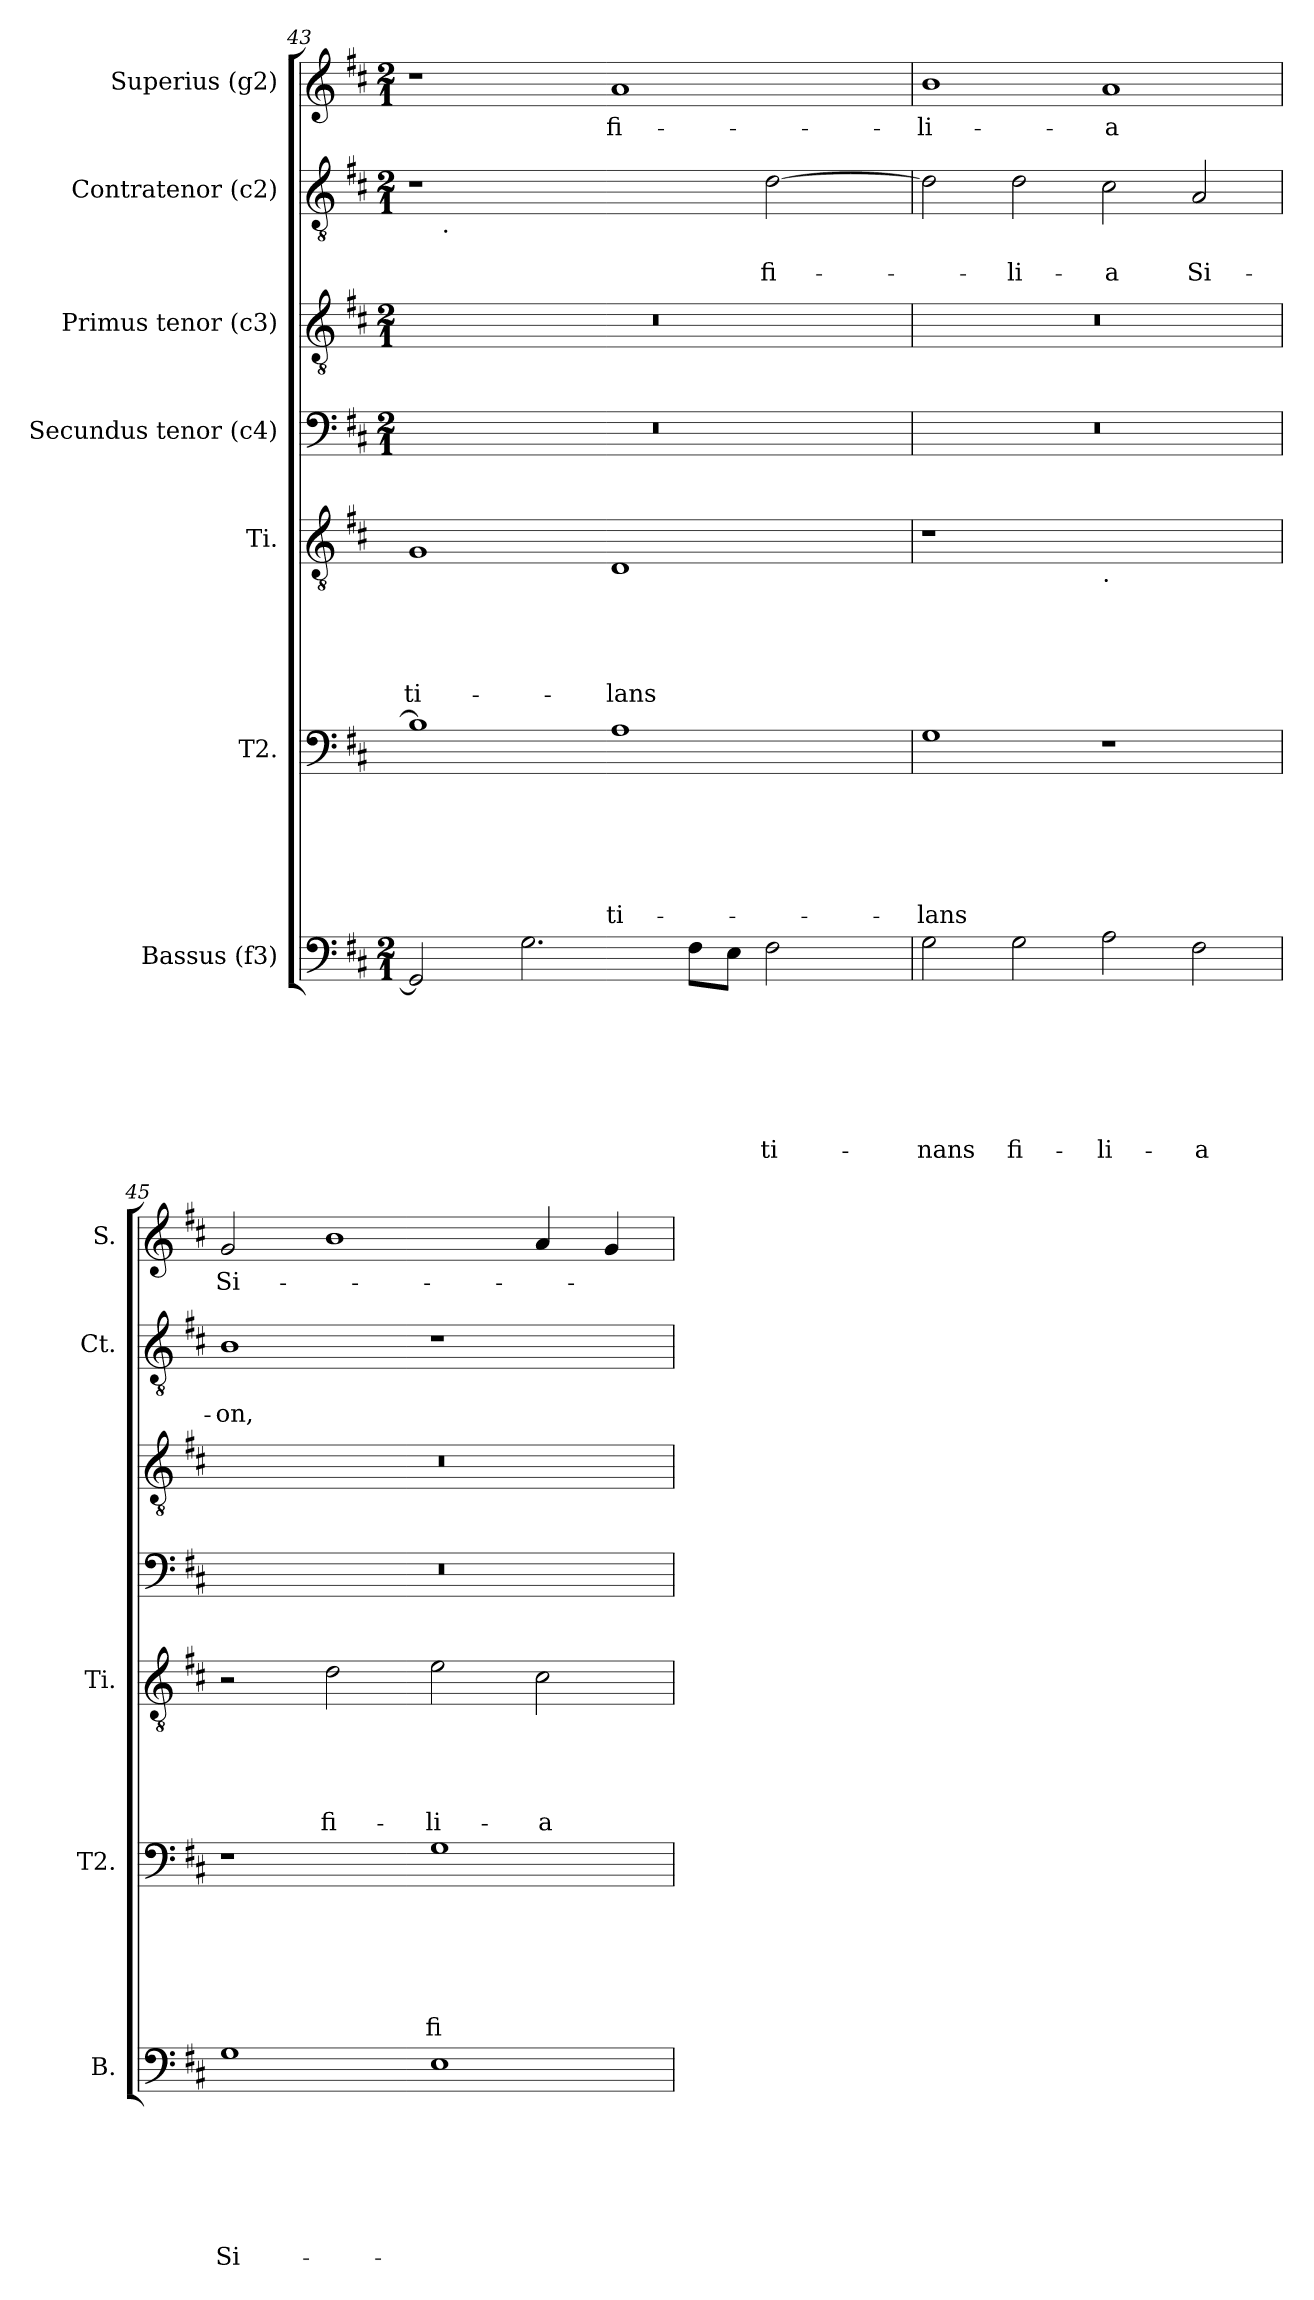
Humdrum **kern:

**kern	**text	**text	**text	**text	**text	**text	**text	**kern	**text	**text	**text	**text	**text	**text	**kern	**text	**text	**text	**text	**text	**kern	**kern	**kern	**text	**text	**kern	**text
*part7	*part7	*part7	*part7	*part7	*part7	*part7	*part7	*part6	*part6	*part6	*part6	*part6	*part6	*part6	*part5	*part5	*part5	*part5	*part5	*part5	*part4	*part3	*part2	*part2	*part2	*part1	*part1
*staff7	*staff7	*staff7	*staff7	*staff7	*staff7	*staff7	*staff7	*staff6	*staff6	*staff6	*staff6	*staff6	*staff6	*staff6	*staff5	*staff5	*staff5	*staff5	*staff5	*staff5	*staff4	*staff3	*staff2	*staff2	*staff2	*staff1	*staff1
*I"Bassus (f3)	*	*	*	*	*	*	*	*I"T2.	*	*	*	*	*	*	*I"Ti.	*	*	*	*	*	*I"Secundus tenor (c4)	*I"Primus tenor (c3)	*I"Contratenor (c2)	*	*	*I"Superius (g2)	*
*I'B.	*	*	*	*	*	*	*	*I'T2.	*	*	*	*	*	*	*I'Ti.	*	*	*	*	*	*	*	*I'Ct.	*	*	*I'S.	*
*clefF4	*	*	*	*	*	*	*	*clefF4	*	*	*	*	*	*	*clefGv2	*	*	*	*	*	*clefF4	*clefGv2	*clefGv2	*	*	*clefG2	*
*k[f#c#]	*	*	*	*	*	*	*	*k[f#c#]	*	*	*	*	*	*	*k[f#c#]	*	*	*	*	*	*k[f#c#]	*k[f#c#]	*k[f#c#]	*	*	*k[f#c#]	*
*D:	*	*	*	*	*	*	*	*D:	*	*	*	*	*	*	*D:	*	*	*	*	*	*D:	*D:	*D:	*	*	*D:	*
*M2/1	*	*	*	*	*	*	*	*	*	*	*	*	*	*	*	*	*	*	*	*	*M2/1	*M2/1	*M2/1	*	*	*M2/1	*
=43	=43	=43	=43	=43	=43	=43	=43	=43	=43	=43	=43	=43	=43	=43	=43	=43	=43	=43	=43	=43	=43	=43	=43	=43	=43	=43	=43
!	!	!	!	!	!	!	!	!	!	!	!	!	!	!	!	!	!	!	!	!LO:LY:b	!	!	!	!	!	!	!
*	*	*	*	*	*	*	*	*	*	*	*	*	*	*	*	*	*	*	*	*	*	*	*^	*	*	*	*
2GG/]	.	.	.	.	.	.	.	1B]	.	.	.	.	.	.	1G	.	.	.	.	-ti-	0r	0r	1r	16.ryy	.	.	1r	.
!	!	!	!	!	!	!	!	!	!	!	!	!	!	!	!	!	!	!	!	!	!	!	!	!LO:TX:b:t=.	!	!	!	!
.	.	.	.	.	.	.	.	.	.	.	.	.	.	.	.	.	.	.	.	.	.	.	.	1ryy	.	.	.	.
2.G\	.	.	.	.	.	.	.	.	.	.	.	.	.	.	.	.	.	.	.	.	.	.	.	.	.	.	.	.
!	!	!	!	!	!	!	!	!	!	!	!	!	!	!LO:LY:b	!	!	!	!	!	!LO:LY:b	!	!	!	!	!	!	!	!LO:LY:b
.	.	.	.	.	.	.	.	1A	.	.	.	.	.	-ti-	1D	.	.	.	.	-lans	.	.	2ryy	.	.	.	1a	fi-
.	.	.	.	.	.	.	.	.	.	.	.	.	.	.	.	.	.	.	.	.	.	.	.	2ryy	.	.	.	.
8F#\L	.	.	.	.	.	.	.	.	.	.	.	.	.	.	.	.	.	.	.	.	.	.	.	.	.	.	.	.
8E\J	.	.	.	.	.	.	.	.	.	.	.	.	.	.	.	.	.	.	.	.	.	.	.	.	.	.	.	.
!	!	!	!	!	!	!	!LO:LY:b	!	!	!	!	!	!	!	!	!	!	!	!	!	!	!	!	!	!	!LO:LY:b	!	!
2F#\	.	.	.	.	.	.	-ti-	.	.	.	.	.	.	.	.	.	.	.	.	.	.	.	[>2d\	.	.	fi-	.	.
.	.	.	.	.	.	.	.	.	.	.	.	.	.	.	.	.	.	.	.	.	.	.	.	4ryy	.	.	.	.
.	.	.	.	.	.	.	.	.	.	.	.	.	.	.	.	.	.	.	.	.	.	.	.	8ryy	.	.	.	.
.	.	.	.	.	.	.	.	.	.	.	.	.	.	.	.	.	.	.	.	.	.	.	.	32ryy	.	.	.	.
!!LO:PB:g=z
=44	=44	=44	=44	=44	=44	=44	=44	=44	=44	=44	=44	=44	=44	=44	=44	=44	=44	=44	=44	=44	=44	=44	=44	=44	=44	=44	=44	=44
!	!	!	!	!	!	!	!LO:LY:b	!	!	!	!	!	!	!LO:LY:b	!	!	!	!	!	!	!	!	!	!	!	!	!	!LO:LY:b
*	*	*	*	*	*	*	*	*	*	*	*	*	*	*	*	*	*	*	*	*	*	*	*v	*v	*	*	*	*
2G\	.	.	.	.	.	.	-nans	1G	.	.	.	.	.	-lans	1r	.	.	.	.	.	0r	0r	2d\]	.	.	1b	-li-
!	!	!	!	!	!	!	!LO:LY:b	!	!	!	!	!	!	!	!	!	!	!	!	!	!	!	!	!	!LO:LY:b	!	!
2G\	.	.	.	.	.	.	fi-	.	.	.	.	.	.	.	.	.	.	.	.	.	.	.	2d\	.	-li-	.	.
!	!	!	!	!	!	!	!	!	!	!	!	!	!	!	!LO:TX:b:t=.	!	!	!	!	!	!	!	!	!	!	!	!
!	!	!	!	!	!	!	!LO:LY:b	!	!	!	!	!	!	!	!	!	!	!	!	!	!	!	!	!	!LO:LY:b	!	!LO:LY:b
2A\	.	.	.	.	.	.	-li-	1r	.	.	.	.	.	.	1ryy	.	.	.	.	.	.	.	2c#\	.	-a	1a	-a
!	!	!	!	!	!	!	!LO:LY:b	!	!	!	!	!	!	!	!	!	!	!	!	!	!	!	!	!	!LO:LY:b	!	!
2F#\	.	.	.	.	.	.	-a	.	.	.	.	.	.	.	.	.	.	.	.	.	.	.	2A/	.	Si-	.	.
=45	=45	=45	=45	=45	=45	=45	=45	=45	=45	=45	=45	=45	=45	=45	=45	=45	=45	=45	=45	=45	=45	=45	=45	=45	=45	=45	=45
!	!	!	!	!	!	!	!LO:LY:b	!	!	!	!	!	!	!	!	!	!	!	!	!	!	!	!	!	!LO:LY:b	!	!LO:LY:b
1G	.	.	.	.	.	.	Si-	1r	.	.	.	.	.	.	2r	.	.	.	.	.	0r	0r	1B	.	-on,	2g/	Si-
!	!	!	!	!	!	!	!	!	!	!	!	!	!	!	!	!	!	!	!	!LO:LY:b	!	!	!	!	!	!	!
.	.	.	.	.	.	.	.	.	.	.	.	.	.	.	2d\	.	.	.	.	fi-	.	.	.	.	.	1b	.
!	!	!	!	!	!	!	!	!	!	!	!	!	!	!LO:LY:b	!	!	!	!	!	!LO:LY:b	!	!	!	!	!	!	!
1E	.	.	.	.	.	.	.	1G	.	.	.	.	.	fi-	2e\	.	.	.	.	-li-	.	.	1r	.	.	.	.
!	!	!	!	!	!	!	!	!	!	!	!	!	!	!	!	!	!	!	!	!LO:LY:b	!	!	!	!	!	!	!
.	.	.	.	.	.	.	.	.	.	.	.	.	.	.	2c#\	.	.	.	.	-a	.	.	.	.	.	4a/	.
.	.	.	.	.	.	.	.	.	.	.	.	.	.	.	.	.	.	.	.	.	.	.	.	.	.	4g/	.
=	=	=	=	=	=	=	=	=	=	=	=	=	=	=	=	=	=	=	=	=	=	=	=	=	=	=	=
*-	*-	*-	*-	*-	*-	*-	*-	*-	*-	*-	*-	*-	*-	*-	*-	*-	*-	*-	*-	*-	*-	*-	*-	*-	*-	*-	*-
